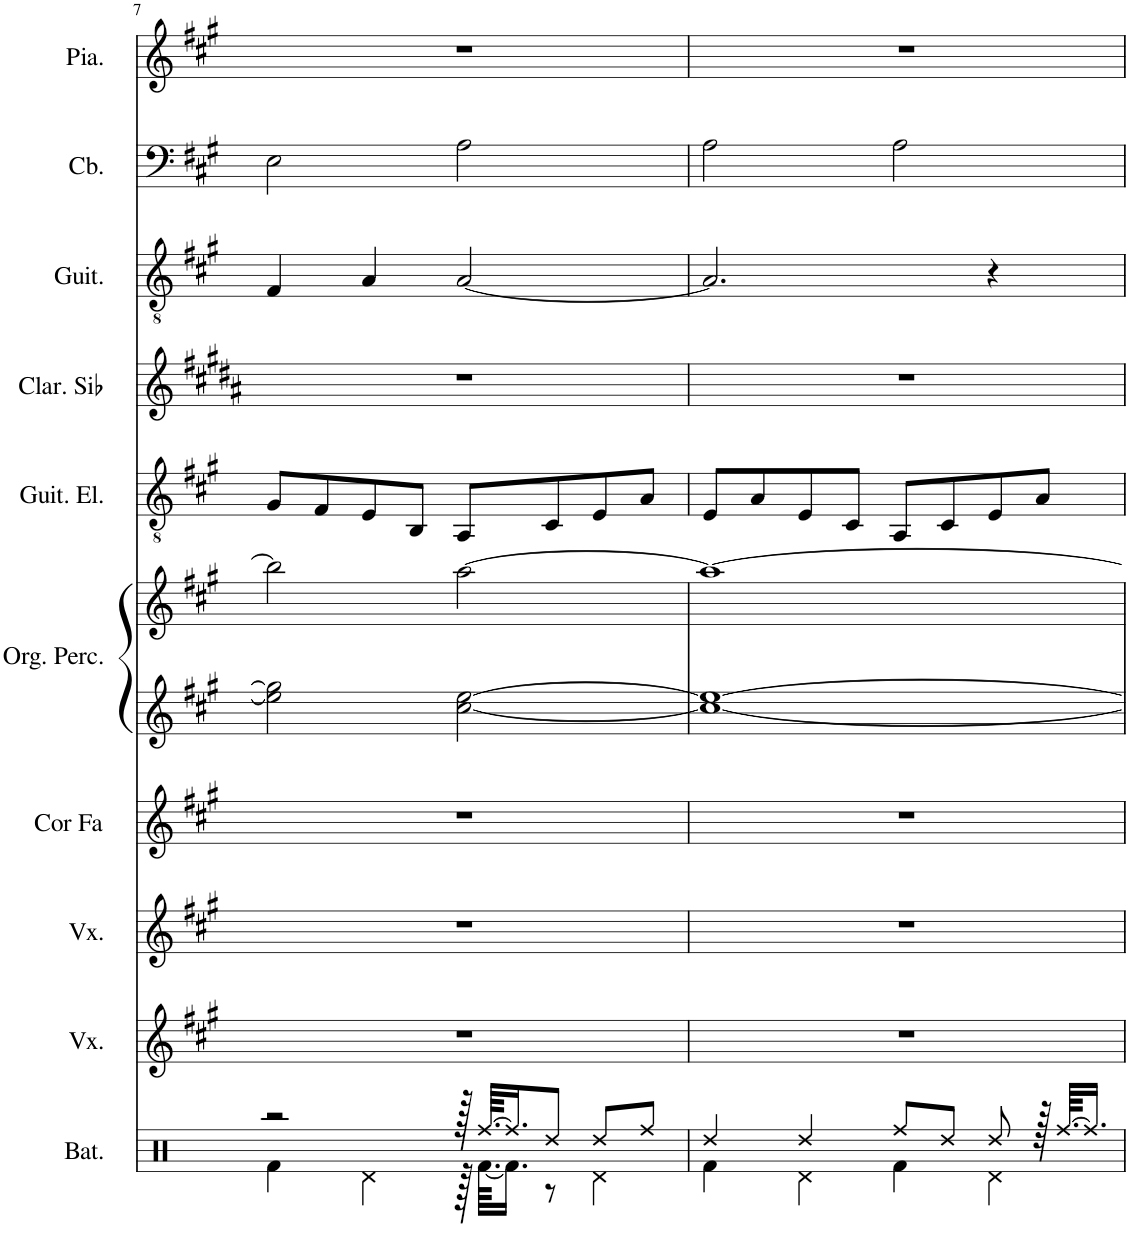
**kern	**kern	**kern	**kern	**kern	**kern	**kern	**kern	**kern	**kern	**kern
*part10	*part9	*part8	*part7	*part6	*part6	*part5	*part4	*part3	*part2	*part1
*staff11	*staff10	*staff9	*staff8	*staff7	*staff6	*staff5	*staff4	*staff3	*staff2	*staff1
*I"Batterie	*I"Voix	*I"Voix	*I"Cor en Fa	*I"Orgue percussif	*	*I"Guitare électrique	*I"Clarinette en Sib	*I"Guitare acoustique	*I"Contrebasse	*I"Piano
*I'Bat.	*I'Vx.	*I'Vx.	*I'Cor Fa	*I'Org. Perc.	*	*I'Guit. El.	*I'Clar. Sib	*I'Guit.	*I'Cb.	*I'Pia.
!!LO:PB:g=z
*clefX	*clefG2	*clefG2	*clefG2	*clefG2	*clefG2	*clefGv2	*clefG2	*clefGv2	*clefF4	*clefG2
*	*	*	*Trd4c7	*	*	*	*Trd1c2	*	*Trd7c12	*
*k[]	*k[f#c#g#]	*k[f#c#g#]	*k[f#c#g#]	*k[f#c#g#]	*k[f#c#g#]	*k[f#c#g#]	*k[f#c#g#d#a#]	*k[f#c#g#]	*k[f#c#g#]	*k[f#c#g#]
*M4/4	*M4/4	*M4/4	*M4/4	*M4/4	*M4/4	*M4/4	*M4/4	*M4/4	*M4/4	*M4/4
=7	=7	=7	=7	=7	=7	=7	=7	=7	=7	=7
*^	*	*	*	*	*	*	*	*	*	*
2r	4Rf\	1r	1r	1r	2ee\] 2gg#\]	2bb\]	8G#/L	1r	4F#/	2E\	1r
.	.	.	.	.	.	.	8F#/	.	.	.	.
.	4Rd\	.	.	.	.	.	8E/	.	4A/	.	.
.	.	.	.	.	.	.	8BB/J	.	.	.	.
128r	128r	.	.	.	[2cc#\ [2ee\	[2aa\	8AA/L	.	[2A/	2A\	.
[64.Rff/KKLL	[64.Rf\KKLL	.	.	.	.	.	.	.	.	.	.
16.Rff/J]	16.Rf\JJ]	.	.	.	.	.	.	.	.	.	.
8Rdd/J	8r	.	.	.	.	.	8C#/	.	.	.	.
8Rdd/L	4Rd\	.	.	.	.	.	8E/	.	.	.	.
8Rff/J	.	.	.	.	.	.	8A/J	.	.	.	.
=8	=8	=8	=8	=8	=8	=8	=8	=8	=8	=8	=8
4Rdd/	4Rf\	1r	1r	1r	1cc#_ 1ee_	1aa_	8E/L	1r	2.A/]	2A\	1r
.	.	.	.	.	.	.	8A/	.	.	.	.
4Rdd/	4Rd\	.	.	.	.	.	8E/	.	.	.	.
.	.	.	.	.	.	.	8C#/J	.	.	.	.
8Rff/L	4Rf\	.	.	.	.	.	8AA/L	.	.	2A\	.
8Rdd/J	.	.	.	.	.	.	8C#/	.	.	.	.
8Rdd/	4Rd\	.	.	.	.	.	8E/	.	4r	.	.
128r	.	.	.	.	.	.	8A/J	.	.	.	.
[64.Rff/KKLL	.	.	.	.	.	.	.	.	.	.	.
16.Rff/JJ]	.	.	.	.	.	.	.	.	.	.	.
*v	*v	*	*	*	*	*	*	*	*	*	*
=	=	=	=	=	=	=	=	=	=	=
*-	*-	*-	*-	*-	*-	*-	*-	*-	*-	*-
